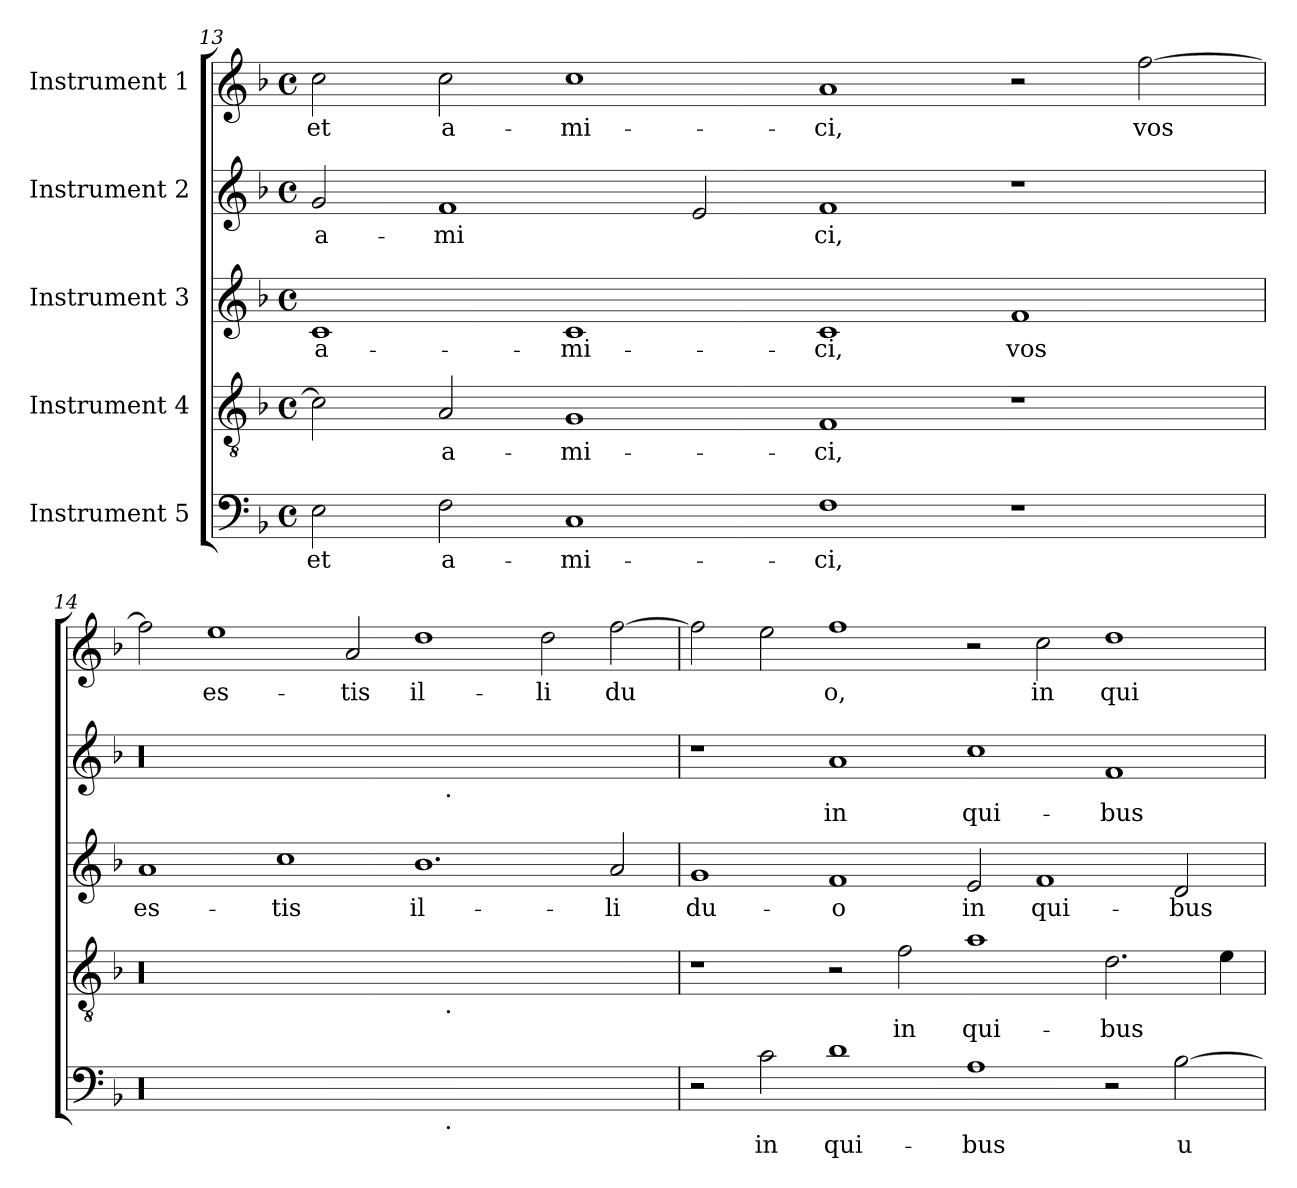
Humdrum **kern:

**kern	**text	**kern	**text	**kern	**text	**kern	**text	**kern	**text
*part5	*part5	*part4	*part4	*part3	*part3	*part2	*part2	*part1	*part1
*staff5	*staff5	*staff4	*staff4	*staff3	*staff3	*staff2	*staff2	*staff1	*staff1
*I"Instrument 5	*	*I"Instrument 4	*	*I"Instrument 3	*	*I"Instrument 2	*	*I"Instrument 1	*
*clefF4	*	*clefGv2	*	*clefG2	*	*clefG2	*	*clefG2	*
*k[b-]	*	*k[b-]	*	*k[b-]	*	*k[b-]	*	*k[b-]	*
*F:	*	*F:	*	*F:	*	*F:	*	*F:	*
*M4/4	*	*M4/4	*	*M4/4	*	*M4/4	*	*M4/4	*
*met(c)	*	*met(c)	*	*met(c)	*	*met(c)	*	*met(c)	*
=13	=13	=13	=13	=13	=13	=13	=13	=13	=13
!	!LO:LY:b:rj	!	!LO:LY:b:rj	!	!LO:LY:b:rj	!	!LO:LY:b:rj	!	!LO:LY:b:rj
2E\	et	2c\]	.	1c	a-	2g/	a-	2cc\	et
!	!LO:LY:b:rj	!	!LO:LY:b:rj	!	!	!	!LO:LY:b:rj	!	!LO:LY:b:rj
2F\	a-	2A/	a-	.	.	1f	-mi-	2cc\	a-
!	!LO:LY:b:rj	!	!LO:LY:b:rj	!	!LO:LY:b:rj	!	!	!	!LO:LY:b:rj
1C	-mi-	1G	-mi-	1c	-mi-	.	.	1cc	-mi-
!	!	!	!	!	!	!	!LO:LY:b:rj	!	!
.	.	.	.	.	.	2e/	--	.	.
!	!LO:LY:b:rj	!	!LO:LY:b:rj	!	!LO:LY:b:rj	!	!LO:LY:b:rj	!	!LO:LY:b:rj
1F	-ci,	1F	-ci,	1c	-ci,	1f	-ci,	1a	-ci,
!	!	!	!	!	!LO:LY:b:rj	!	!	!	!
1r	.	1r	.	1f	vos	1r	.	2r	.
!	!	!	!	!	!	!	!	!	!LO:LY:b:rj
.	.	.	.	.	.	.	.	[>2ff\	vos
!!LO:PB:g=z
=14	=14	=14	=14	=14	=14	=14	=14	=14	=14
!	!	!	!	!	!LO:LY:b:rj	!	!	!	!LO:LY:b:rj
*^	*	*^	*	*	*	*^	*	*	*
00r	1ryy	.	00r	1ryy	.	1a	es-	00r	1ryy	.	2ff\]	.
!	!	!	!	!	!	!	!	!	!	!	!	!LO:LY:b:rj
.	.	.	.	.	.	.	.	.	.	.	1ee	es-
!	!	!	!	!	!	!	!LO:LY:b:rj	!	!	!	!	!
.	1ryy	.	.	1ryy	.	1cc	-tis	.	1ryy	.	.	.
!	!	!	!	!	!	!	!	!	!	!	!	!LO:LY:b:rj
.	.	.	.	.	.	.	.	.	.	.	2a/	-tis
!	!	!	!	!	!	!	!LO:LY:b:rj	!	!	!	!	!LO:LY:b:rj
.	8ryy	.	.	8ryy	.	1.b-	il-	.	8ryy	.	1dd	il-
!	!	!	!	!	!	!	!	!	!LO:TX:b:t=.	!	!	!
!	!	!	!	!LO:TX:b:t=.	!	!	!	!	!	!	!	!
!	!LO:TX:b:t=.	!	!	!	!	!	!	!	!	!	!	!
.	1...ryy	.	.	1...ryy	.	.	.	.	1...ryy	.	.	.
!	!	!	!	!	!	!	!	!	!	!	!	!LO:LY:b:rj
.	.	.	.	.	.	.	.	.	.	.	2dd\	-li
!	!	!	!	!	!	!	!LO:LY:b:rj	!	!	!	!	!LO:LY:b:rj
.	.	.	.	.	.	2a/	-li	.	.	.	[>2ff\	du-
=15	=15	=15	=15	=15	=15	=15	=15	=15	=15	=15	=15	=15
!	!	!	!	!	!	!	!LO:LY:b:rj	!	!	!	!	!LO:LY:b:rj
*v	*v	*	*	*	*	*	*	*v	*v	*	*	*
*	*	*v	*v	*	*	*	*	*	*	*
2r	.	1r	.	1g	du-	1r	.	2ff\]	--
!	!LO:LY:b:rj	!	!	!	!	!	!	!	!LO:LY:b:rj
2c\	in	.	.	.	.	.	.	2ee\	--
!	!LO:LY:b:rj	!	!	!	!LO:LY:b:rj	!	!LO:LY:b:rj	!	!LO:LY:b:rj
1d	qui-	2r	.	1f	-o	1a	in	1ff	-o,
!	!	!	!LO:LY:b:rj	!	!	!	!	!	!
.	.	2f\	in	.	.	.	.	.	.
!	!LO:LY:b:rj	!	!LO:LY:b:rj	!	!LO:LY:b:rj	!	!LO:LY:b:rj	!	!
1A	-bus	1a	qui-	2e/	in	1cc	qui-	2r	.
!	!	!	!	!	!LO:LY:b:rj	!	!	!	!LO:LY:b:rj
.	.	.	.	1f	qui-	.	.	2cc\	in
!	!	!	!LO:LY:b:rj	!	!	!	!LO:LY:b:rj	!	!LO:LY:b:rj
2r	.	2.d\	-bus	.	.	1f	-bus	1dd	qui-
!	!LO:LY:b:rj	!	!	!	!LO:LY:b:rj	!	!	!	!
[>2B-\	u-	.	.	2d/	-bus	.	.	.	.
!	!	!	!LO:LY:b:rj	!	!	!	!	!	!
.	.	4e\	.	.	.	.	.	.	.
=	=	=	=	=	=	=	=	=	=
*-	*-	*-	*-	*-	*-	*-	*-	*-	*-
